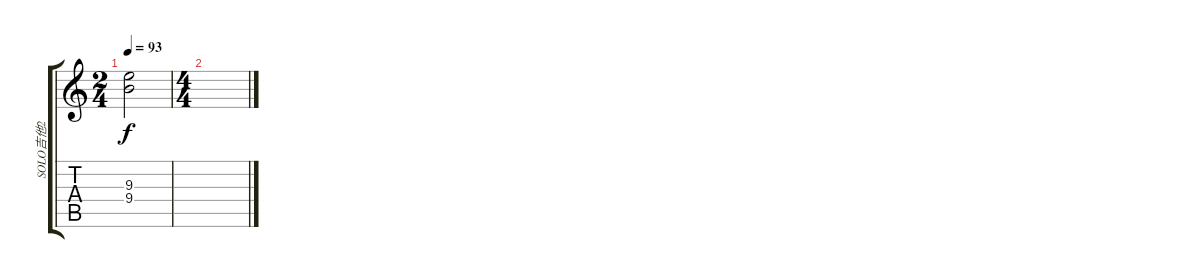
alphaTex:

\track ("SOLO吉他2" "SOLO吉他2") {instrument overdrivenguitar}
\staff {score tabs}
\tuning (E4 B3 G3 D3 A2 E2) {hide}
\ts (2 4)
\tempo 93
\clef g2
\ks c
(9.3{t} 9.4{t}).2{dy f} |
\ts (4 4)
